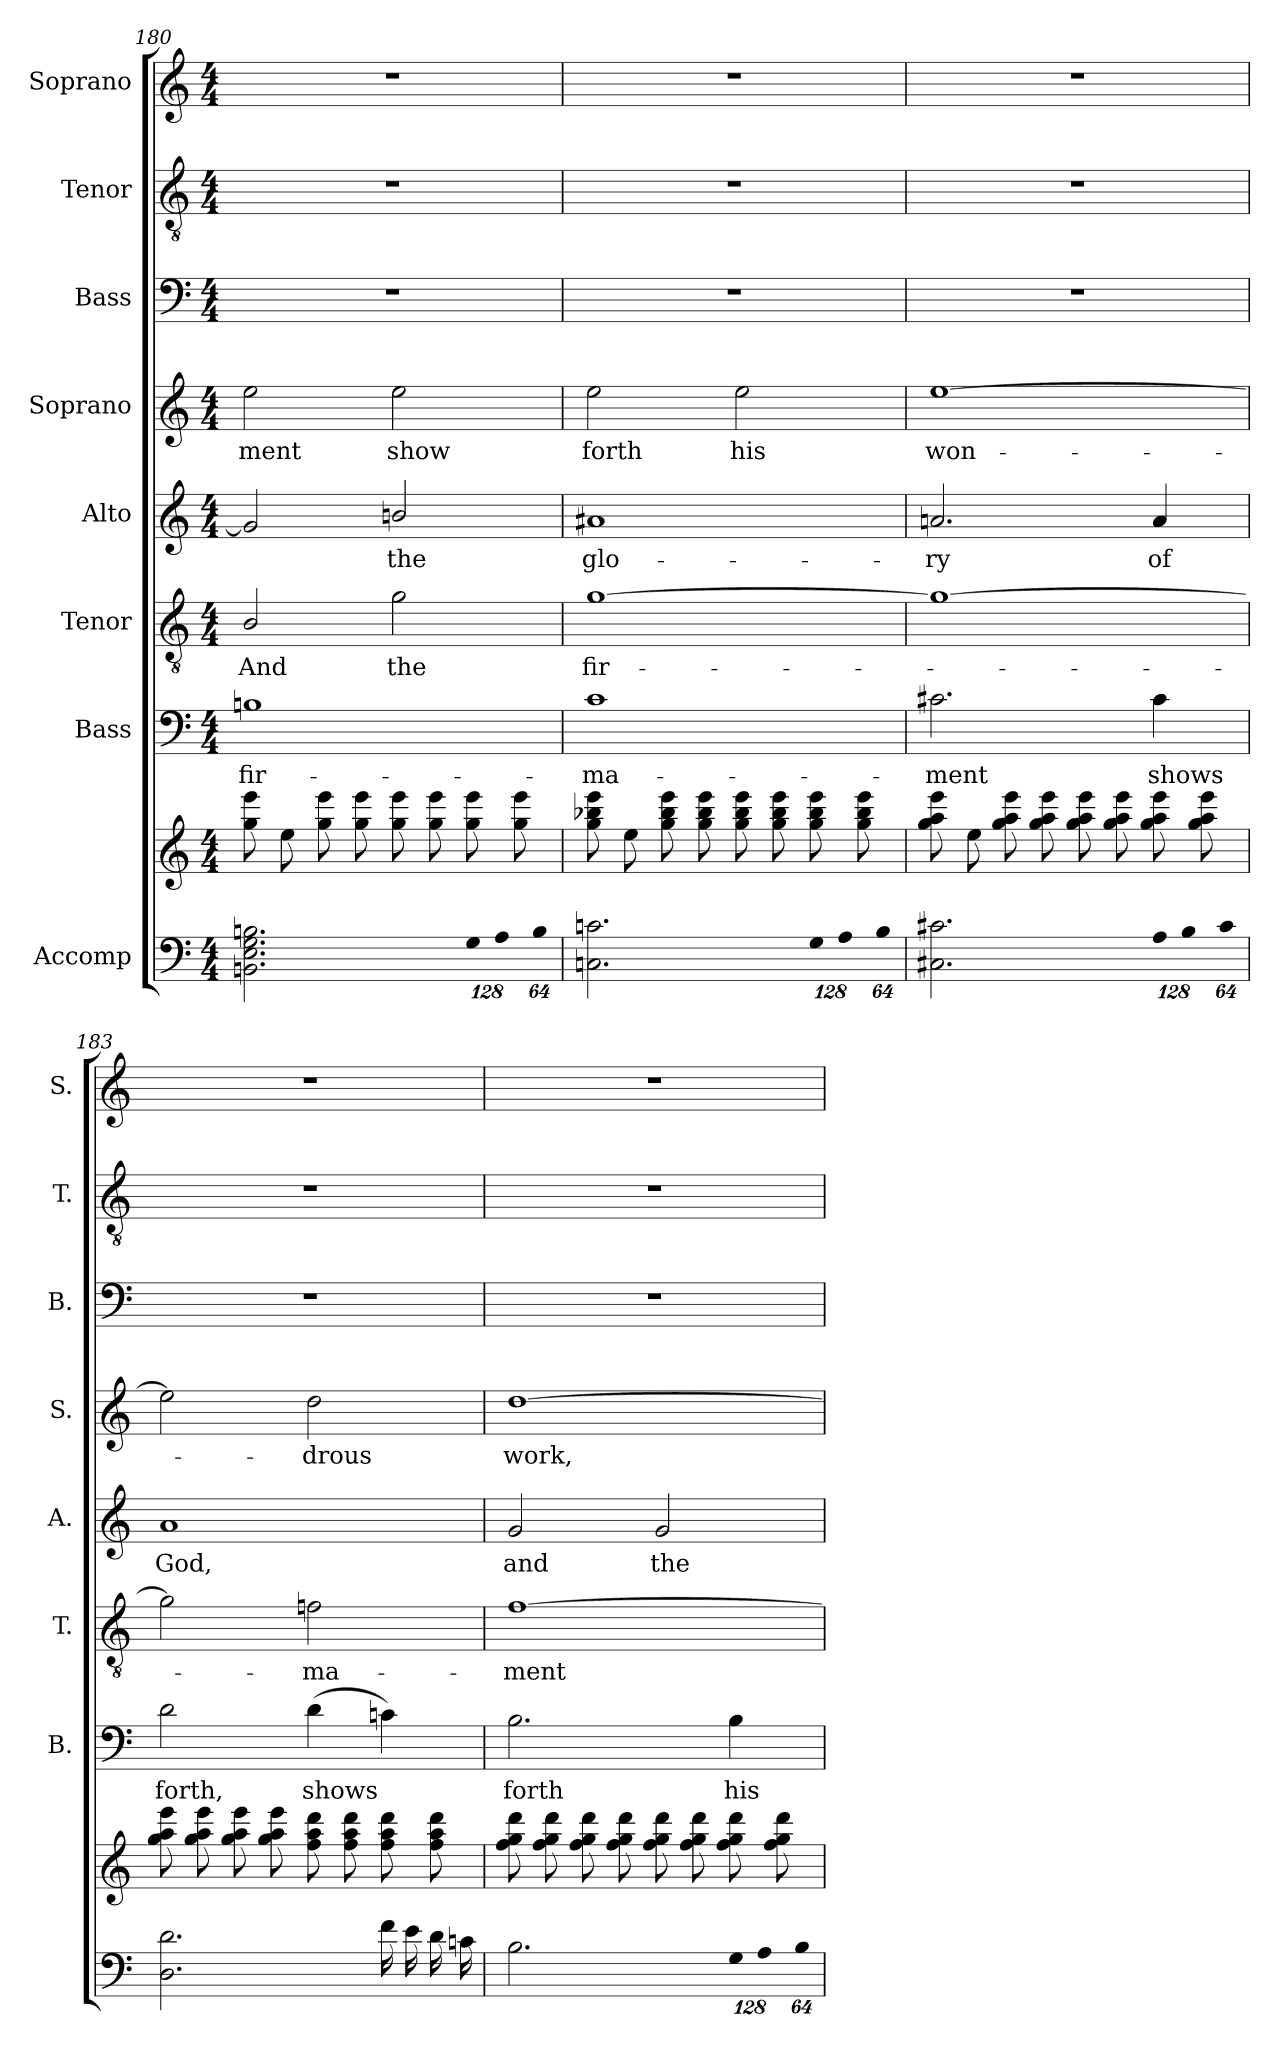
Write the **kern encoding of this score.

**kern	**kern	**kern	**text	**kern	**text	**kern	**text	**kern	**text	**kern	**kern	**kern
*part8	*part8	*part7	*part7	*part6	*part6	*part5	*part5	*part4	*part4	*part3	*part2	*part1
*staff9	*staff8	*staff7	*staff7	*staff6	*staff6	*staff5	*staff5	*staff4	*staff4	*staff3	*staff2	*staff1
*I"Accomp	*	*I"Bass	*	*I"Tenor	*	*I"Alto	*	*I"Soprano	*	*I"Bass	*I"Tenor	*I"Soprano
*	*	*I'B.	*	*I'T.	*	*I'A.	*	*I'S.	*	*I'B.	*I'T.	*I'S.
*clefF4	*clefG2	*clefF4	*	*clefGv2	*	*clefG2	*	*clefG2	*	*clefF4	*clefGv2	*clefG2
*	*	*	*	*ITrd7c12	*	*	*	*	*	*	*ITrd7c12	*
*k[]	*k[]	*k[]	*	*k[]	*	*k[]	*	*k[]	*	*k[]	*k[]	*k[]
*C:	*C:	*C:	*	*C:	*	*C:	*	*C:	*	*C:	*C:	*C:
*M4/4	*M4/4	*M4/4	*	*M4/4	*	*M4/4	*	*M4/4	*	*M4/4	*M4/4	*M4/4
=180	=180	=180	=180	=180	=180	=180	=180	=180	=180	=180	=180	=180
!	!	!	!LO:LY:b:color=#000000	!	!	!	!	!	!	!	!	!
!	!	!	!	!	!LO:LY:b:color=#000000	!	!	!	!	!	!	!
!	!	!	!	!	!	!	!	!	!LO:LY:b:color=#000000	!	!	!
2.BBni\ 2.Ei 2.Gi 2.Bni	8ggi\ 8eeei	1Bni	fir-	2BBi/	And	2gi/]	.	2eei\	-ment	1r	1r	1r
.	8eei\	.	.	.	.	.	.	.	.	.	.	.
.	8ggi\ 8eeei	.	.	.	.	.	.	.	.	.	.	.
.	8ggi\ 8eeei	.	.	.	.	.	.	.	.	.	.	.
!	!	!	!	!	!LO:LY:b:color=#000000	!	!	!	!	!	!	!
!	!	!	!	!	!	!	!LO:LY:b:color=#000000	!	!	!	!	!
!	!	!	!	!	!	!	!	!	!LO:LY:b:color=#000000	!	!	!
.	8ggi\ 8eeei	.	.	2Gi\	the	2bni/	the	2eei\	show	.	.	.
.	8ggi\ 8eeei	.	.	.	.	.	.	.	.	.	.	.
*Xbrackettup	*	*	*	*	*	*	*	*	*	*	*	*
!LO:N:vis=8	!	!	!	!	!	!	!	!	!	!	!	!
1024%85Gi\	8ggi\ 8eeei	.	.	.	.	.	.	.	.	.	.	.
!LO:N:vis=8	!	!	!	!	!	!	!	!	!	!	!	!
1024%85Ai\	.	.	.	.	.	.	.	.	.	.	.	.
.	8ggi\ 8eeei	.	.	.	.	.	.	.	.	.	.	.
!LO:N:vis=8	!	!	!	!	!	!	!	!	!	!	!	!
512%43Bi\	.	.	.	.	.	.	.	.	.	.	.	.
=181	=181	=181	=181	=181	=181	=181	=181	=181	=181	=181	=181	=181
!	!	!	!LO:LY:b:color=#000000	!	!	!	!	!	!	!	!	!
!	!	!	!	!	!LO:LY:b:color=#000000	!	!	!	!	!	!	!
!	!	!	!	!	!	!	!LO:LY:b:color=#000000	!	!	!	!	!
!	!	!	!	!	!	!	!	!	!LO:LY:b:color=#000000	!	!	!
2.Cni\ 2.cni	8ggi\ 8bb-Xi 8eeei	1ci	-ma-	[1Gi	fir-	1a#Xi	glo-	2eei\	forth	1r	1r	1r
.	8eei\	.	.	.	.	.	.	.	.	.	.	.
.	8ggi\ 8bb-i 8eeei	.	.	.	.	.	.	.	.	.	.	.
.	8ggi\ 8bb-i 8eeei	.	.	.	.	.	.	.	.	.	.	.
!	!	!	!	!	!	!	!	!	!LO:LY:b:color=#000000	!	!	!
.	8ggi\ 8bb-i 8eeei	.	.	.	.	.	.	2eei\	his	.	.	.
.	8ggi\ 8bb-i 8eeei	.	.	.	.	.	.	.	.	.	.	.
!LO:N:vis=8	!	!	!	!	!	!	!	!	!	!	!	!
1024%85Gi\	8ggi\ 8bb-i 8eeei	.	.	.	.	.	.	.	.	.	.	.
!LO:N:vis=8	!	!	!	!	!	!	!	!	!	!	!	!
1024%85Ai\	.	.	.	.	.	.	.	.	.	.	.	.
.	8ggi\ 8bb-i 8eeei	.	.	.	.	.	.	.	.	.	.	.
!LO:N:vis=8	!	!	!	!	!	!	!	!	!	!	!	!
512%43Bi\	.	.	.	.	.	.	.	.	.	.	.	.
=182	=182	=182	=182	=182	=182	=182	=182	=182	=182	=182	=182	=182
!	!	!	!LO:LY:b:color=#000000	!	!	!	!	!	!	!	!	!
!	!	!	!	!	!	!	!LO:LY:b:color=#000000	!	!	!	!	!
!	!	!	!	!	!	!	!	!	!LO:LY:b:color=#000000	!	!	!
2.C#Xi\ 2.c#Xi	8ggi\ 8aai 8eeei	2.c#Xi\	-ment	1Gi_	.	2.ani/	-ry	[1eei	won-	1r	1r	1r
.	8eei\	.	.	.	.	.	.	.	.	.	.	.
.	8ggi\ 8aai 8eeei	.	.	.	.	.	.	.	.	.	.	.
.	8ggi\ 8aai 8eeei	.	.	.	.	.	.	.	.	.	.	.
.	8ggi\ 8aai 8eeei	.	.	.	.	.	.	.	.	.	.	.
.	8ggi\ 8aai 8eeei	.	.	.	.	.	.	.	.	.	.	.
!LO:N:vis=8	!	!	!	!	!	!	!	!	!	!	!	!
!	!	!	!LO:LY:b:color=#000000	!	!	!	!	!	!	!	!	!
!	!	!	!	!	!	!	!LO:LY:b:color=#000000	!	!	!	!	!
1024%85Ai\	8ggi\ 8aai 8eeei	4c#i\	shows	.	.	4ai/	of	.	.	.	.	.
!LO:N:vis=8	!	!	!	!	!	!	!	!	!	!	!	!
1024%85Bi\	.	.	.	.	.	.	.	.	.	.	.	.
.	8ggi\ 8aai 8eeei	.	.	.	.	.	.	.	.	.	.	.
!LO:N:vis=8	!	!	!	!	!	!	!	!	!	!	!	!
512%43c#i\	.	.	.	.	.	.	.	.	.	.	.	.
=183	=183	=183	=183	=183	=183	=183	=183	=183	=183	=183	=183	=183
!	!	!	!LO:LY:b:color=#000000	!	!	!	!	!	!	!	!	!
!	!	!	!	!	!	!	!LO:LY:b:color=#000000	!	!	!	!	!
2.Di\ 2.di	8ggi\ 8aai 8eeei	2di\	forth,	2Gi\]	.	1ai	God,	2eei\]	.	1r	1r	1r
.	8ggi\ 8aai 8eeei	.	.	.	.	.	.	.	.	.	.	.
.	8ggi\ 8aai 8eeei	.	.	.	.	.	.	.	.	.	.	.
.	8ggi\ 8aai 8eeei	.	.	.	.	.	.	.	.	.	.	.
!	!	!	!LO:LY:b:color=#000000	!	!	!	!	!	!	!	!	!
!	!	!	!	!	!LO:LY:b:color=#000000	!	!	!	!	!	!	!
!	!	!	!	!	!	!	!	!	!LO:LY:b:color=#000000	!	!	!
.	8ffi\ 8aai 8dddi	(4di\	shows	2Fni\	-ma-	.	.	2ddi\	-drous	.	.	.
.	8ffi\ 8aai 8dddi	.	.	.	.	.	.	.	.	.	.	.
16fi\	8ffi\ 8aai 8dddi	4cni\)	.	.	.	.	.	.	.	.	.	.
16ei\	.	.	.	.	.	.	.	.	.	.	.	.
16di\	8ffi\ 8aai 8dddi	.	.	.	.	.	.	.	.	.	.	.
16cni\	.	.	.	.	.	.	.	.	.	.	.	.
=184	=184	=184	=184	=184	=184	=184	=184	=184	=184	=184	=184	=184
!	!	!	!LO:LY:b:color=#000000	!	!	!	!	!	!	!	!	!
!	!	!	!	!	!LO:LY:b:color=#000000	!	!	!	!	!	!	!
!	!	!	!	!	!	!	!LO:LY:b:color=#000000	!	!	!	!	!
!	!	!	!	!	!	!	!	!	!LO:LY:b:color=#000000	!	!	!
2.Bi\	8ffi\ 8ggi 8dddi	2.Bi\	forth	[1Fi	-ment	2gi/	and	[1ddi	work,	1r	1r	1r
.	8ffi\ 8ggi 8dddi	.	.	.	.	.	.	.	.	.	.	.
.	8ffi\ 8ggi 8dddi	.	.	.	.	.	.	.	.	.	.	.
.	8ffi\ 8ggi 8dddi	.	.	.	.	.	.	.	.	.	.	.
!	!	!	!	!	!	!	!LO:LY:b:color=#000000	!	!	!	!	!
.	8ffi\ 8ggi 8dddi	.	.	.	.	2gi/	the	.	.	.	.	.
.	8ffi\ 8ggi 8dddi	.	.	.	.	.	.	.	.	.	.	.
!LO:N:vis=8	!	!	!	!	!	!	!	!	!	!	!	!
!	!	!	!LO:LY:b:color=#000000	!	!	!	!	!	!	!	!	!
1024%85Gi\	8ffi\ 8ggi 8dddi	4Bi\	his	.	.	.	.	.	.	.	.	.
!LO:N:vis=8	!	!	!	!	!	!	!	!	!	!	!	!
1024%85Ai\	.	.	.	.	.	.	.	.	.	.	.	.
.	8ffi\ 8ggi 8dddi	.	.	.	.	.	.	.	.	.	.	.
!LO:N:vis=8	!	!	!	!	!	!	!	!	!	!	!	!
512%43Bi\	.	.	.	.	.	.	.	.	.	.	.	.
=	=	=	=	=	=	=	=	=	=	=	=	=
*-	*-	*-	*-	*-	*-	*-	*-	*-	*-	*-	*-	*-
